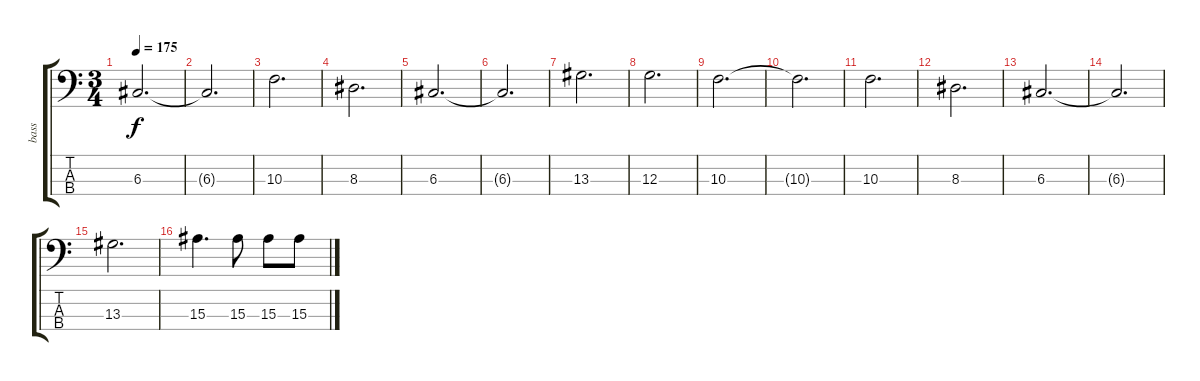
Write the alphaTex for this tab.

\track ("bass" "bass") {instrument electricbassfinger}
\staff {score tabs}
\tuning (F2 C2 G1 C1) {hide}
\ts (3 4)
\tempo 175
\clef f4
\ks c
6.3.2{d dy f} |
6.3{t}.2{d} |
10.3.2{d} |
8.3.2{d} |
6.3.2{d} |
6.3{t}.2{d} |
13.3.2{d} |
12.3.2{d} |
10.3.2{d} |
10.3{t}.2{d} |
10.3.2{d} |
8.3.2{d} |
6.3.2{d} |
6.3{t}.2{d} |
13.3.2{d} |
15.3.4{d} 15.3.8 15.3.8 15.3.8
